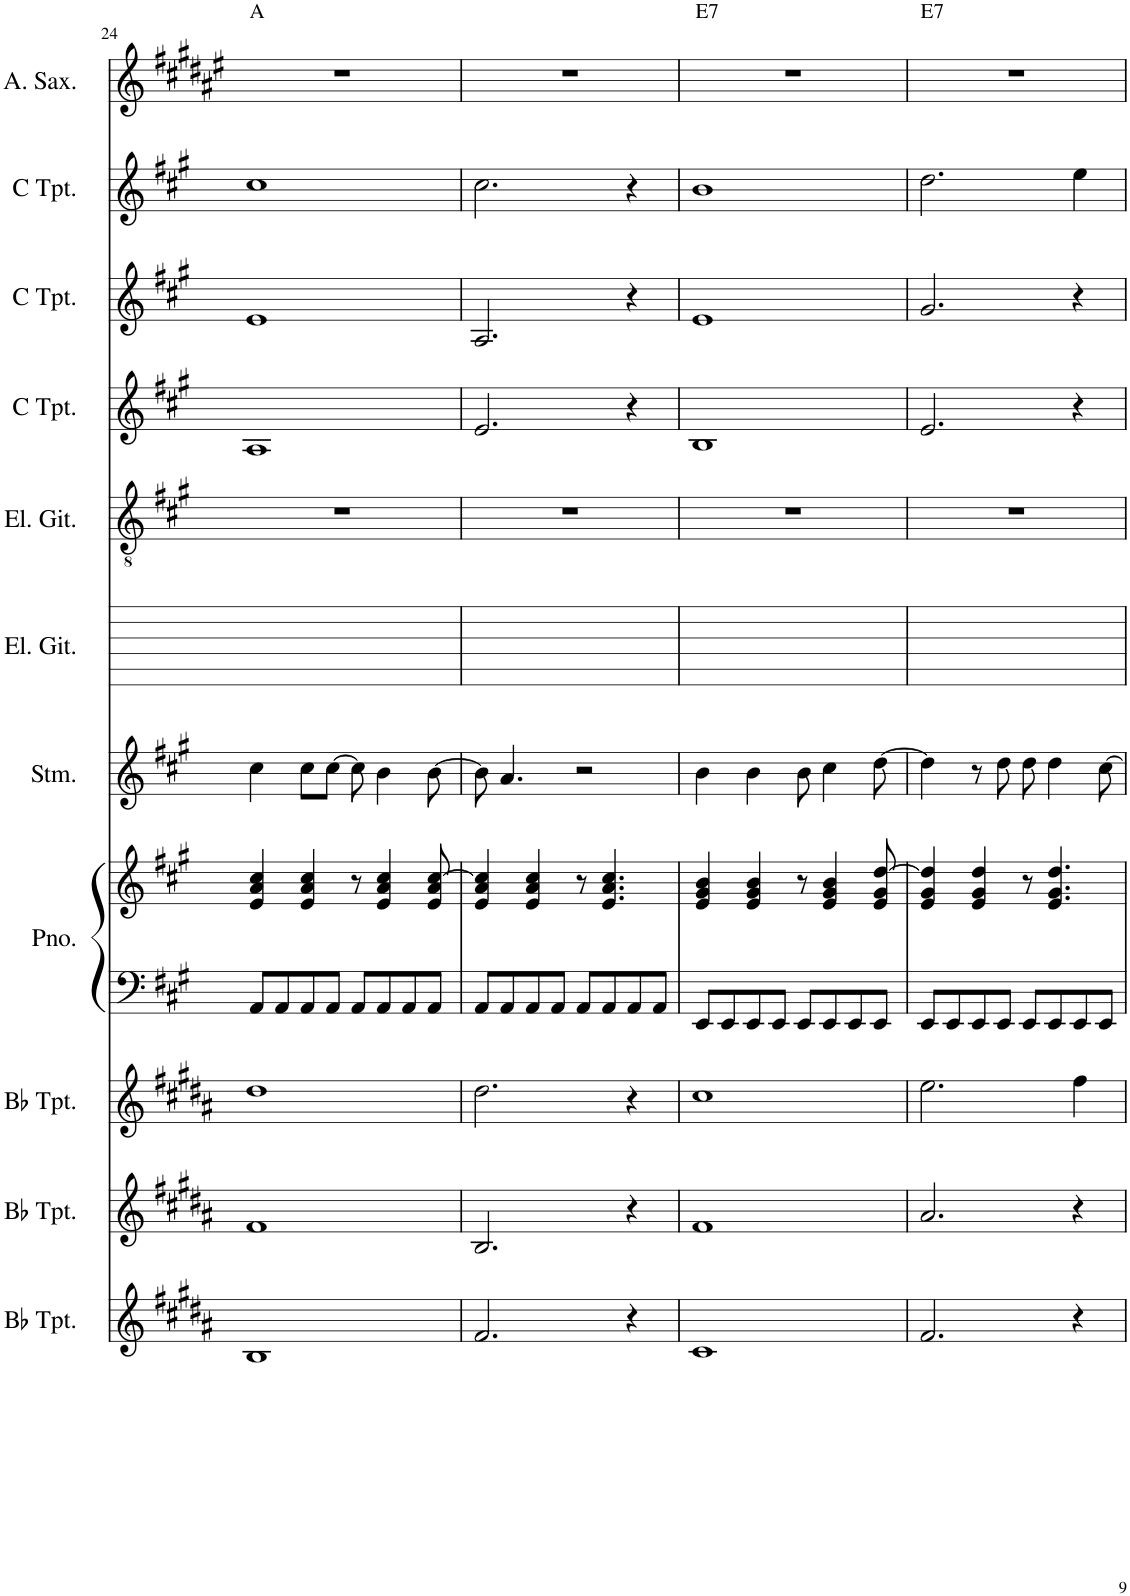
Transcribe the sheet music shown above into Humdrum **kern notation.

**kern	**kern	**kern	**kern	**kern	**kern	**kern	**kern	**kern	**kern	**kern	**kern
*part11	*part10	*part9	*part8	*part8	*part7	*part6	*part5	*part4	*part3	*part2	*part1
*staff12	*staff11	*staff10	*staff9	*staff8	*staff7	*staff6	*staff5	*staff4	*staff3	*staff2	*staff1
*I"Trompet in Bb	*I"Trompet in Bb	*I"Trompet in Bb	*I"Piano	*	*I"Stem	*I"Elektrische gitaar	*I"Elektrische gitaar	*I"Trompet in C	*I"Trompet in C	*I"Trompet in C	*I"Alt-saxofoon
*	*	*	*I'Pno.	*	*I'Stm.	*I'El. Git.	*I'El. Git.	*	*	*	*I'A. Sax.
!!LO:PB:g=z
*clefG2	*clefG2	*clefG2	*clefF4	*clefG2	*clefG2	*	*clefGv2	*clefG2	*clefG2	*clefG2	*clefG2
*Trd1c2	*Trd1c2	*Trd1c2	*	*	*	*	*	*Trd1c2	*Trd1c2	*Trd1c2	*Trd5c9
*k[f#c#g#d#a#]	*k[f#c#g#d#a#]	*k[f#c#g#d#a#]	*k[f#c#g#]	*k[f#c#g#]	*k[f#c#g#]	*k[f#c#g#]	*k[f#c#g#]	*k[f#c#g#]	*k[f#c#g#]	*k[f#c#g#]	*k[f#c#g#d#a#e#]
*M4/4	*M4/4	*M4/4	*M4/4	*M4/4	*M4/4	*M4/4	*M4/4	*M4/4	*M4/4	*M4/4	*M4/4
=24	=24	=24	=24	=24	=24	=24	=24	=24	=24	=24	=24
!	!	!	!	!	!	!	!	!	!	!	!LO:TX:a:t=A
1B	1f#	1dd#	8AA/L	4e/ 4a/ 4cc#/	4cc#\	1r	1r	1A	1e	1cc#	1r
.	.	.	8AA/	.	.	.	.	.	.	.	.
.	.	.	8AA/	4e/ 4a/ 4cc#/	8cc#\L	.	.	.	.	.	.
.	.	.	8AA/J	.	[8cc#\J	.	.	.	.	.	.
.	.	.	8AA/L	8r	8cc#\]	.	.	.	.	.	.
.	.	.	8AA/	4e/ 4a/ 4cc#/	4b\	.	.	.	.	.	.
.	.	.	8AA/	.	.	.	.	.	.	.	.
.	.	.	8AA/J	8e/ 8a/ [8cc#/	[8b\	.	.	.	.	.	.
=25	=25	=25	=25	=25	=25	=25	=25	=25	=25	=25	=25
2.f#/	2.B/	2.dd#\	8AA/L	4e/ 4a/ 4cc#/]	8b\]	1r	1r	2.e/	2.A/	2.cc#\	1r
.	.	.	8AA/	.	4.a/	.	.	.	.	.	.
.	.	.	8AA/	4e/ 4a/ 4cc#/	.	.	.	.	.	.	.
.	.	.	8AA/J	.	.	.	.	.	.	.	.
.	.	.	8AA/L	8r	2r	.	.	.	.	.	.
.	.	.	8AA/	4.e/ 4.a/ 4.cc#/	.	.	.	.	.	.	.
4r	4r	4r	8AA/	.	.	.	.	4r	4r	4r	.
.	.	.	8AA/J	.	.	.	.	.	.	.	.
=26	=26	=26	=26	=26	=26	=26	=26	=26	=26	=26	=26
!	!	!	!	!	!	!	!	!	!	!	!LO:TX:a:t=E7
1c#	1f#	1cc#	8EE/L	4e/ 4g#/ 4b/	4b\	1r	1r	1B	1e	1b	1r
.	.	.	8EE/	.	.	.	.	.	.	.	.
.	.	.	8EE/	4e/ 4g#/ 4b/	4b\	.	.	.	.	.	.
.	.	.	8EE/J	.	.	.	.	.	.	.	.
.	.	.	8EE/L	8r	8b\	.	.	.	.	.	.
.	.	.	8EE/	4e/ 4g#/ 4b/	4cc#\	.	.	.	.	.	.
.	.	.	8EE/	.	.	.	.	.	.	.	.
.	.	.	8EE/J	8e/ 8g#/ [8dd/	[8dd\	.	.	.	.	.	.
=27	=27	=27	=27	=27	=27	=27	=27	=27	=27	=27	=27
!	!	!	!	!	!	!	!	!	!	!	!LO:TX:a:t=E7
2.f#/	2.a#/	2.ee\	8EE/L	4e/ 4g#/ 4dd/]	4dd\]	1r	1r	2.e/	2.g#/	2.dd\	1r
.	.	.	8EE/	.	.	.	.	.	.	.	.
.	.	.	8EE/	4e/ 4g#/ 4dd/	8r	.	.	.	.	.	.
.	.	.	8EE/J	.	8dd\	.	.	.	.	.	.
.	.	.	8EE/L	8r	8dd\	.	.	.	.	.	.
.	.	.	8EE/	4.e/ 4.g#/ 4.dd/	4dd\	.	.	.	.	.	.
4r	4r	4ff#\	8EE/	.	.	.	.	4r	4r	4ee\	.
.	.	.	8EE/J	.	[8cc#\	.	.	.	.	.	.
=	=	=	=	=	=	=	=	=	=	=	=
*-	*-	*-	*-	*-	*-	*-	*-	*-	*-	*-	*-
